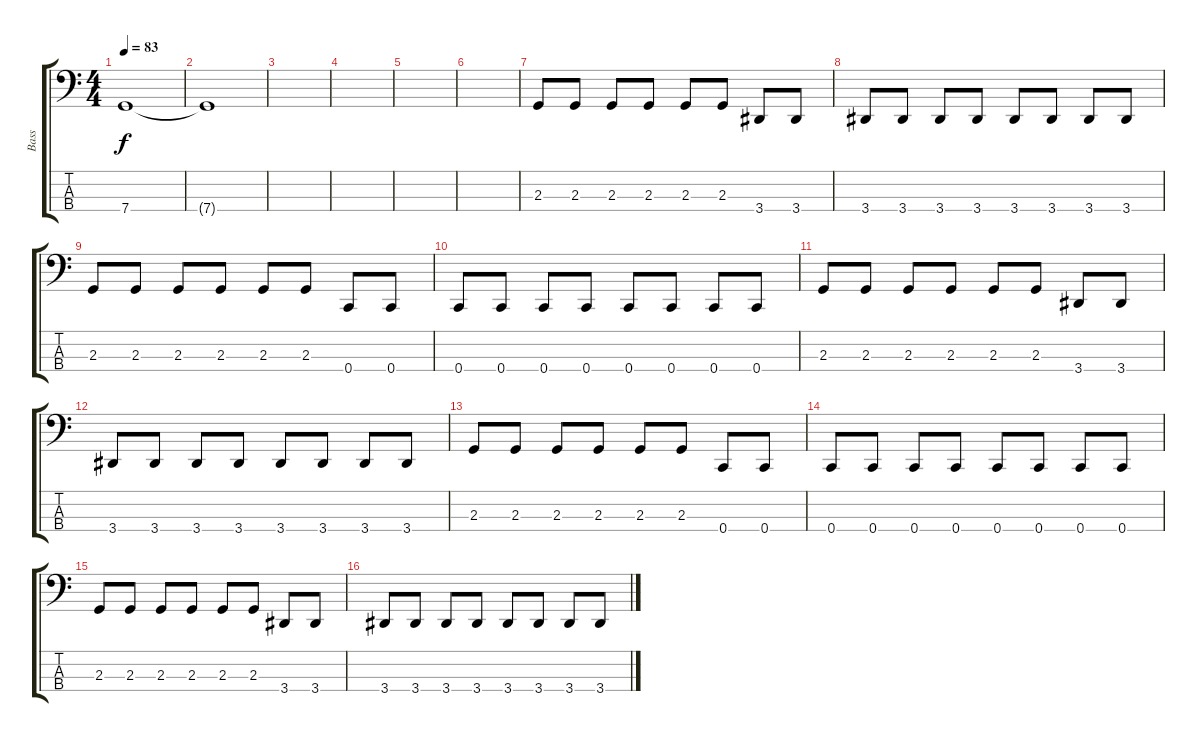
\track ("Bass" "Bass") {instrument electricbassfinger}
\staff {score tabs}
\tuning (Eb2 Bb1 F1 C1) {hide}
\ts (4 4)
\tempo 83
\clef f4
\ks c
7.4{t}.1{dy f} |
7.4{t}.1 |
|
|
|
|
2.3.8 2.3.8 2.3.8 2.3.8 2.3.8 2.3.8 3.4.8 3.4.8 |
3.4.8 3.4.8 3.4.8 3.4.8 3.4.8 3.4.8 3.4.8 3.4.8 |
2.3.8 2.3.8 2.3.8 2.3.8 2.3.8 2.3.8 0.4.8 0.4.8 |
0.4.8 0.4.8 0.4.8 0.4.8 0.4.8 0.4.8 0.4.8 0.4.8 |
2.3.8 2.3.8 2.3.8 2.3.8 2.3.8 2.3.8 3.4.8 3.4.8 |
3.4.8 3.4.8 3.4.8 3.4.8 3.4.8 3.4.8 3.4.8 3.4.8 |
2.3.8 2.3.8 2.3.8 2.3.8 2.3.8 2.3.8 0.4.8 0.4.8 |
0.4.8 0.4.8 0.4.8 0.4.8 0.4.8 0.4.8 0.4.8 0.4.8 |
2.3.8 2.3.8 2.3.8 2.3.8 2.3.8 2.3.8 3.4.8 3.4.8 |
3.4.8 3.4.8 3.4.8 3.4.8 3.4.8 3.4.8 3.4.8 3.4.8
